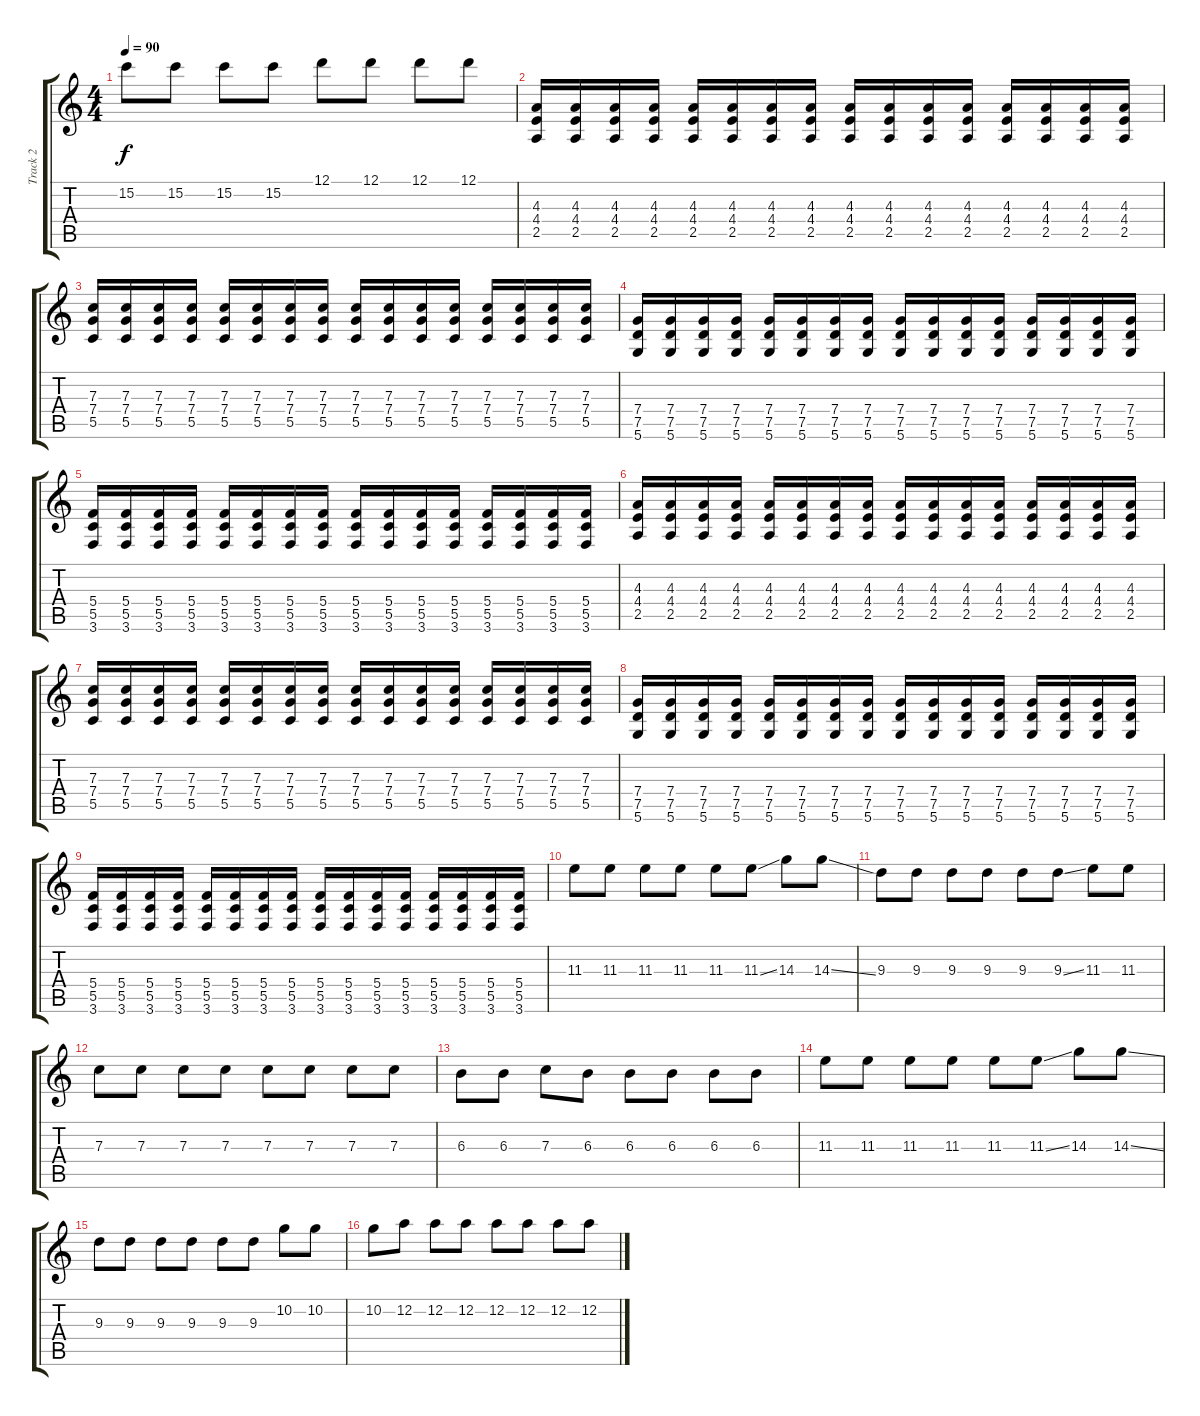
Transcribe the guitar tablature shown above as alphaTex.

\track ("Track 2" "Track 2") {instrument acousticguitarsteel}
\staff {score tabs}
\tuning (D4 A3 F3 C3 G2 D2) {hide}
\ts (4 4)
\tempo 90
\clef g2
\ks c
15.2.8{dy f} 15.2.8 15.2.8 15.2.8 12.1.8 12.1.8 12.1.8 12.1.8 |
(4.3 4.4 2.5).16 (4.3 4.4 2.5).16 (4.3 4.4 2.5).16 (4.3 4.4 2.5).16 (4.3 4.4 2.5).16 (4.3 4.4 2.5).16 (4.3 4.4 2.5).16 (4.3 4.4 2.5).16 (4.3 4.4 2.5).16 (4.3 4.4 2.5).16 (4.3 4.4 2.5).16 (4.3 4.4 2.5).16 (4.3 4.4 2.5).16 (4.3 4.4 2.5).16 (4.3 4.4 2.5).16 (4.3 4.4 2.5).16 |
(7.3 7.4 5.5).16 (7.3 7.4 5.5).16 (7.3 7.4 5.5).16 (7.3 7.4 5.5).16 (7.3 7.4 5.5).16 (7.3 7.4 5.5).16 (7.3 7.4 5.5).16 (7.3 7.4 5.5).16 (7.3 7.4 5.5).16 (7.3 7.4 5.5).16 (7.3 7.4 5.5).16 (7.3 7.4 5.5).16 (7.3 7.4 5.5).16 (7.3 7.4 5.5).16 (7.3 7.4 5.5).16 (7.3 7.4 5.5).16 |
(7.4 7.5 5.6).16 (7.4 7.5 5.6).16 (7.4 7.5 5.6).16 (7.4 7.5 5.6).16 (7.4 7.5 5.6).16 (7.4 7.5 5.6).16 (7.4 7.5 5.6).16 (7.4 7.5 5.6).16 (7.4 7.5 5.6).16 (7.4 7.5 5.6).16 (7.4 7.5 5.6).16 (7.4 7.5 5.6).16 (7.4 7.5 5.6).16 (7.4 7.5 5.6).16 (7.4 7.5 5.6).16 (7.4 7.5 5.6).16 |
(5.4 5.5 3.6).16 (5.4 5.5 3.6).16 (5.4 5.5 3.6).16 (5.4 5.5 3.6).16 (5.4 5.5 3.6).16 (5.4 5.5 3.6).16 (5.4 5.5 3.6).16 (5.4 5.5 3.6).16 (5.4 5.5 3.6).16 (5.4 5.5 3.6).16 (5.4 5.5 3.6).16 (5.4 5.5 3.6).16 (5.4 5.5 3.6).16 (5.4 5.5 3.6).16 (5.4 5.5 3.6).16 (5.4 5.5 3.6).16 |
(4.3 4.4 2.5).16 (4.3 4.4 2.5).16 (4.3 4.4 2.5).16 (4.3 4.4 2.5).16 (4.3 4.4 2.5).16 (4.3 4.4 2.5).16 (4.3 4.4 2.5).16 (4.3 4.4 2.5).16 (4.3 4.4 2.5).16 (4.3 4.4 2.5).16 (4.3 4.4 2.5).16 (4.3 4.4 2.5).16 (4.3 4.4 2.5).16 (4.3 4.4 2.5).16 (4.3 4.4 2.5).16 (4.3 4.4 2.5).16 |
(7.3 7.4 5.5).16 (7.3 7.4 5.5).16 (7.3 7.4 5.5).16 (7.3 7.4 5.5).16 (7.3 7.4 5.5).16 (7.3 7.4 5.5).16 (7.3 7.4 5.5).16 (7.3 7.4 5.5).16 (7.3 7.4 5.5).16 (7.3 7.4 5.5).16 (7.3 7.4 5.5).16 (7.3 7.4 5.5).16 (7.3 7.4 5.5).16 (7.3 7.4 5.5).16 (7.3 7.4 5.5).16 (7.3 7.4 5.5).16 |
(7.4 7.5 5.6).16 (7.4 7.5 5.6).16 (7.4 7.5 5.6).16 (7.4 7.5 5.6).16 (7.4 7.5 5.6).16 (7.4 7.5 5.6).16 (7.4 7.5 5.6).16 (7.4 7.5 5.6).16 (7.4 7.5 5.6).16 (7.4 7.5 5.6).16 (7.4 7.5 5.6).16 (7.4 7.5 5.6).16 (7.4 7.5 5.6).16 (7.4 7.5 5.6).16 (7.4 7.5 5.6).16 (7.4 7.5 5.6).16 |
(5.4 5.5 3.6).16 (5.4 5.5 3.6).16 (5.4 5.5 3.6).16 (5.4 5.5 3.6).16 (5.4 5.5 3.6).16 (5.4 5.5 3.6).16 (5.4 5.5 3.6).16 (5.4 5.5 3.6).16 (5.4 5.5 3.6).16 (5.4 5.5 3.6).16 (5.4 5.5 3.6).16 (5.4 5.5 3.6).16 (5.4 5.5 3.6).16 (5.4 5.5 3.6).16 (5.4 5.5 3.6).16 (5.4 5.5 3.6).16 |
11.3.8 11.3.8 11.3.8 11.3.8 11.3.8 11.3{ss}.8 14.3.8 14.3{ss}.8 |
9.3.8 9.3.8 9.3.8 9.3.8 9.3.8 9.3{ss}.8 11.3.8 11.3.8 |
7.3.8 7.3.8 7.3.8 7.3.8 7.3.8 7.3.8 7.3.8 7.3.8 |
6.3.8 6.3.8 7.3.8 6.3.8 6.3.8 6.3.8 6.3.8 6.3.8 |
11.3.8 11.3.8 11.3.8 11.3.8 11.3.8 11.3{ss}.8 14.3.8 14.3{ss}.8 |
9.3.8 9.3.8 9.3.8 9.3.8 9.3.8 9.3.8 10.2.8 10.2.8 |
10.2.8 12.2.8 12.2.8 12.2.8 12.2.8 12.2.8 12.2.8 12.2.8
